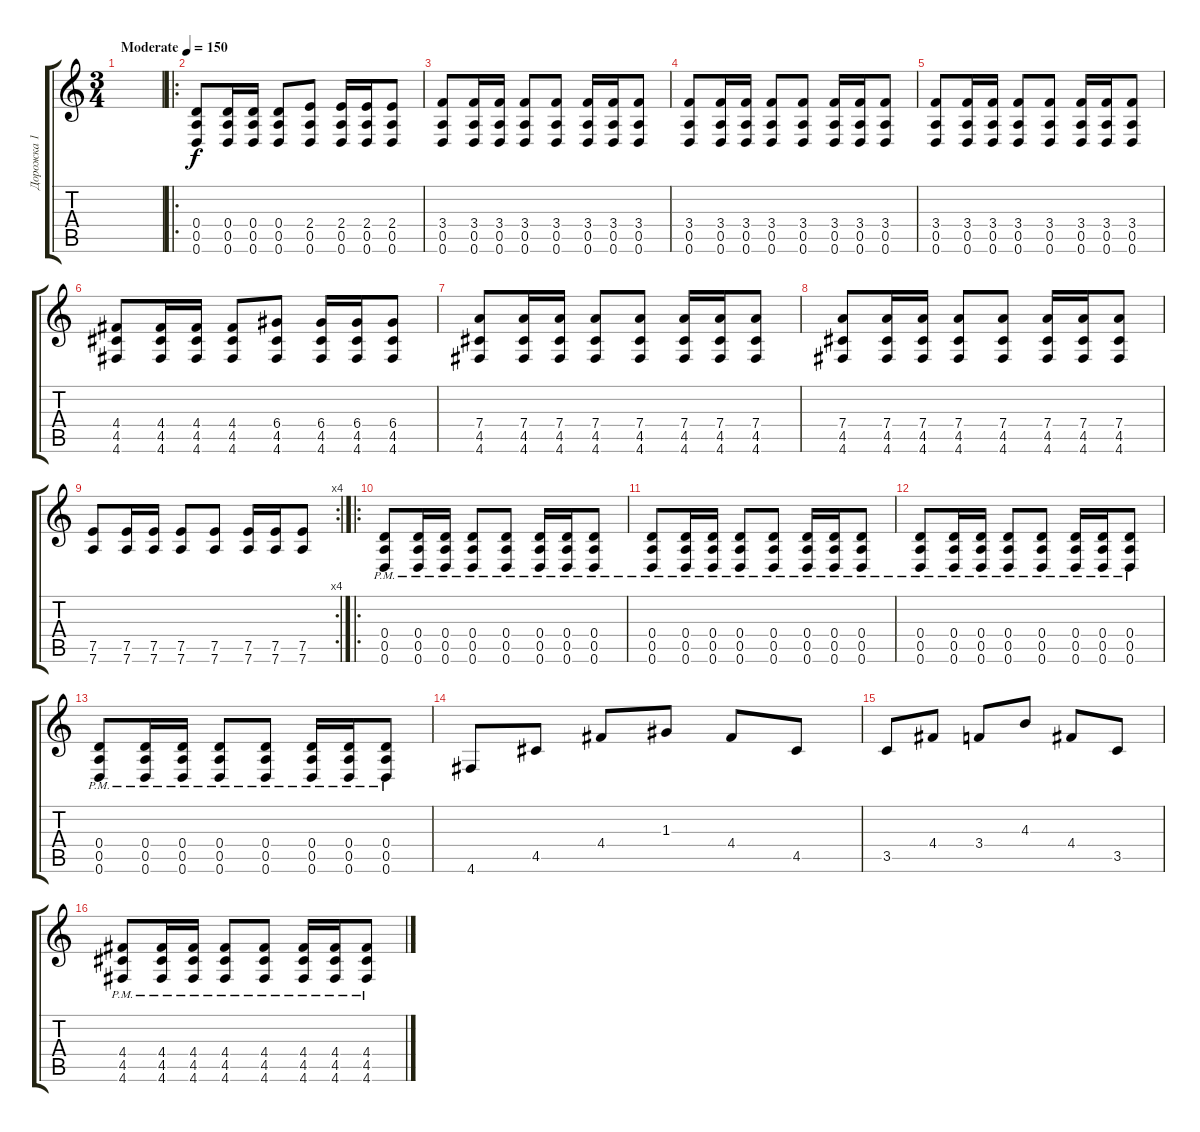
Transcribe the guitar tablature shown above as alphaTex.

\track ("Дорожка 1" "Дорожка 1") {instrument distortionguitar}
\staff {score tabs}
\tuning (E4 B3 G3 D3 A2 D2) {hide}
\ts (3 4)
\tempo (150 "Moderate")
\clef g2
\ks c
|
\ro
(0.4 0.5 0.6).8 (0.4 0.5 0.6).16 (0.4 0.5 0.6).16 (0.4 0.5 0.6).8 (2.4 0.5 0.6).8 (2.4 0.5 0.6).16 (2.4 0.5 0.6).16 (2.4 0.5 0.6).8 |
(3.4 0.5 0.6).8 (3.4 0.5 0.6).16 (3.4 0.5 0.6).16 (3.4 0.5 0.6).8 (3.4 0.5 0.6).8 (3.4 0.5 0.6).16 (3.4 0.5 0.6).16 (3.4 0.5 0.6).8 |
(3.4 0.5 0.6).8 (3.4 0.5 0.6).16 (3.4 0.5 0.6).16 (3.4 0.5 0.6).8 (3.4 0.5 0.6).8 (3.4 0.5 0.6).16 (3.4 0.5 0.6).16 (3.4 0.5 0.6).8 |
(3.4 0.5 0.6).8 (3.4 0.5 0.6).16 (3.4 0.5 0.6).16 (3.4 0.5 0.6).8 (3.4 0.5 0.6).8 (3.4 0.5 0.6).16 (3.4 0.5 0.6).16 (3.4 0.5 0.6).8 |
(4.4 4.5 4.6).8 (4.4 4.5 4.6).16 (4.4 4.5 4.6).16 (4.4 4.5 4.6).8 (6.4 4.5 4.6).8 (6.4 4.5 4.6).16 (6.4 4.5 4.6).16 (6.4 4.5 4.6).8 |
(7.4 4.5 4.6).8 (7.4 4.5 4.6).16 (7.4 4.5 4.6).16 (7.4 4.5 4.6).8 (7.4 4.5 4.6).8 (7.4 4.5 4.6).16 (7.4 4.5 4.6).16 (7.4 4.5 4.6).8 |
(7.4 4.5 4.6).8 (7.4 4.5 4.6).16 (7.4 4.5 4.6).16 (7.4 4.5 4.6).8 (7.4 4.5 4.6).8 (7.4 4.5 4.6).16 (7.4 4.5 4.6).16 (7.4 4.5 4.6).8 |
\rc 4
(7.5 7.6).8 (7.5 7.6).16 (7.5 7.6).16 (7.5 7.6).8 (7.5 7.6).8 (7.5 7.6).16 (7.5 7.6).16 (7.5 7.6).8 |
\ro
(0.4{pm} 0.5{pm} 0.6{pm}).8 (0.4{pm} 0.5{pm} 0.6{pm}).16 (0.4{pm} 0.5{pm} 0.6{pm}).16 (0.4{pm} 0.5{pm} 0.6{pm}).8 (0.4{pm} 0.5{pm} 0.6{pm}).8 (0.4{pm} 0.5{pm} 0.6{pm}).16 (0.4{pm} 0.5{pm} 0.6{pm}).16 (0.4{pm} 0.5{pm} 0.6{pm}).8 |
(0.4{pm} 0.5{pm} 0.6{pm}).8 (0.4{pm} 0.5{pm} 0.6{pm}).16 (0.4{pm} 0.5{pm} 0.6{pm}).16 (0.4{pm} 0.5{pm} 0.6{pm}).8 (0.4{pm} 0.5{pm} 0.6{pm}).8 (0.4{pm} 0.5{pm} 0.6{pm}).16 (0.4{pm} 0.5{pm} 0.6{pm}).16 (0.4{pm} 0.5{pm} 0.6{pm}).8 |
(0.4{pm} 0.5{pm} 0.6{pm}).8 (0.4{pm} 0.5{pm} 0.6{pm}).16 (0.4{pm} 0.5{pm} 0.6{pm}).16 (0.4{pm} 0.5{pm} 0.6{pm}).8 (0.4{pm} 0.5{pm} 0.6{pm}).8 (0.4{pm} 0.5{pm} 0.6{pm}).16 (0.4{pm} 0.5{pm} 0.6{pm}).16 (0.4{pm} 0.5{pm} 0.6{pm}).8 |
(0.4{pm} 0.5{pm} 0.6{pm}).8 (0.4{pm} 0.5{pm} 0.6{pm}).16 (0.4{pm} 0.5{pm} 0.6{pm}).16 (0.4{pm} 0.5{pm} 0.6{pm}).8 (0.4{pm} 0.5{pm} 0.6{pm}).8 (0.4{pm} 0.5{pm} 0.6{pm}).16 (0.4{pm} 0.5{pm} 0.6{pm}).16 (0.4{pm} 0.5{pm} 0.6{pm}).8 |
4.6.8 4.5.8 4.4.8 1.3.8 4.4.8 4.5.8 |
3.5.8 4.4.8 3.4.8 4.3.8 4.4.8 3.5.8 |
(4.4{pm} 4.5{pm} 4.6{pm}).8 (4.4{pm} 4.5{pm} 4.6{pm}).16 (4.4{pm} 4.5{pm} 4.6{pm}).16 (4.4{pm} 4.5{pm} 4.6{pm}).8 (4.4{pm} 4.5{pm} 4.6{pm}).8 (4.4{pm} 4.5{pm} 4.6{pm}).16 (4.4{pm} 4.5{pm} 4.6{pm}).16 (4.4{pm} 4.5{pm} 4.6{pm}).8
